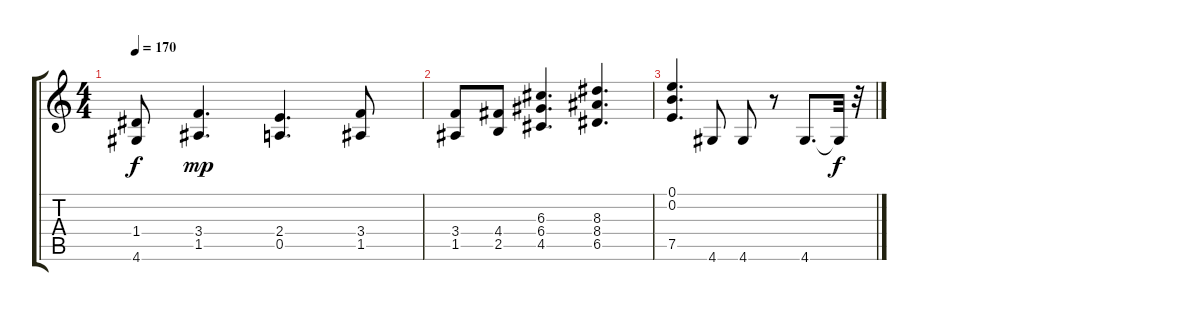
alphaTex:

\track "" {instrument overdrivenguitar}
\staff {score tabs}
\tuning (E4 B3 G3 D3 A2 E2) {hide}
\ts (4 4)
\tempo 170
\clef g2
\ks c
(1.4{t} 4.6{t}).8{dy f} (3.4 1.5).4{d dy mp} (2.4 0.5).4{d} (3.4 1.5).8 |
(3.4 1.5).8 (4.4 2.5).8 (6.3 6.4 4.5).4{d} (8.3 8.4 6.5).4{d} |
(0.1 0.2 7.5).4{d} 4.6.8 4.6.8 r.8 4.6.8{d} 4.6{t}.32{dy f} r.32
